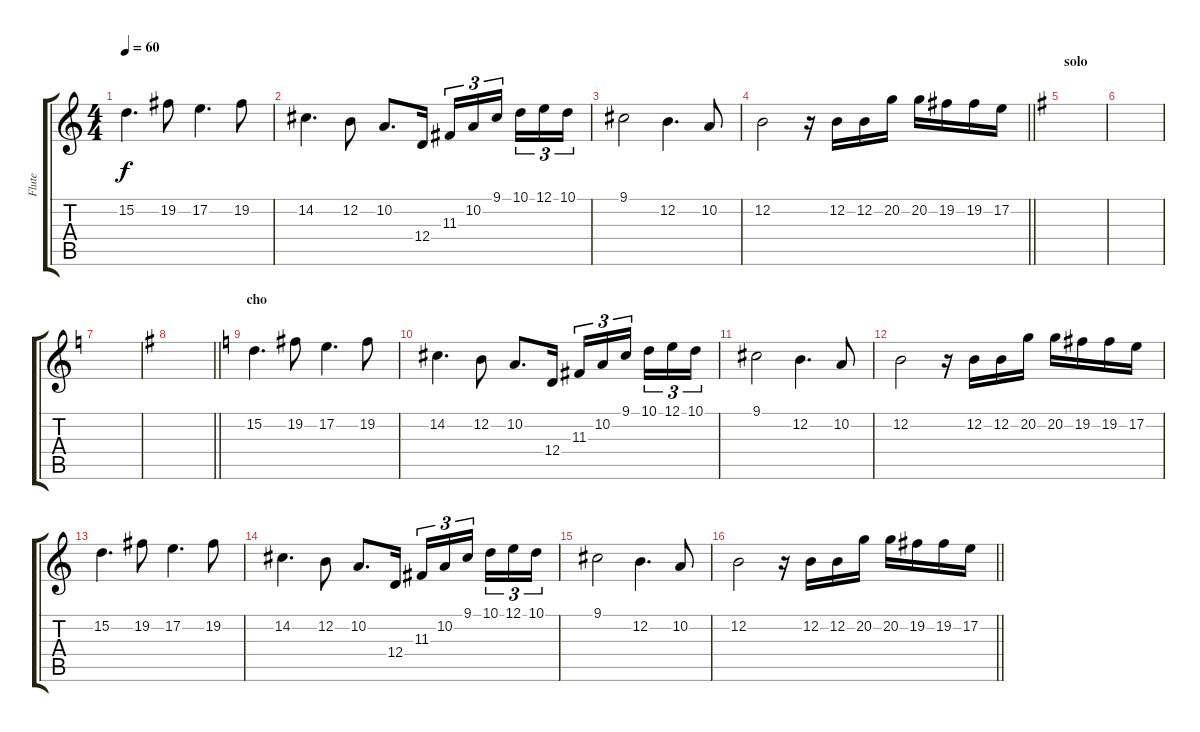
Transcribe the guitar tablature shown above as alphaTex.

\track ("Flute" "Flute") {instrument flute}
\staff {score tabs}
\tuning (E4 B3 G3 D3 A2 E2) {hide}
\ts (4 4)
\tempo 60
\clef g2
\ks c
15.2.4{d dy f} 19.2.8 17.2.4{d} 19.2.8 |
14.2.4{d} 12.2.8 10.2.8{d} 12.4.16 11.3.16{tu (3 2)} 10.2.16{tu (3 2)} 9.1.16{tu (3 2) beam splitsecondary} 10.1.16{tu (3 2)} 12.1.16{tu (3 2)} 10.1.16{tu (3 2)} |
9.1.2 12.2.4{d} 10.2.8 |
\barLineRight lightlight
12.2.2 r.16 12.2.16 12.2.16 20.2.16 20.2.16 19.2.16 19.2.16 17.2.16 |
\section ("" "solo")
\ks eminor
|
|
\ks c
|
\barLineRight lightlight
\ks eminor
|
\section ("" "cho")
\ks c
15.2.4{d} 19.2.8 17.2.4{d} 19.2.8 |
14.2.4{d} 12.2.8 10.2.8{d} 12.4.16 11.3.16{tu (3 2)} 10.2.16{tu (3 2)} 9.1.16{tu (3 2) beam splitsecondary} 10.1.16{tu (3 2)} 12.1.16{tu (3 2)} 10.1.16{tu (3 2)} |
9.1.2 12.2.4{d} 10.2.8 |
12.2.2 r.16 12.2.16 12.2.16 20.2.16 20.2.16 19.2.16 19.2.16 17.2.16 |
15.2.4{d} 19.2.8 17.2.4{d} 19.2.8 |
14.2.4{d} 12.2.8 10.2.8{d} 12.4.16 11.3.16{tu (3 2)} 10.2.16{tu (3 2)} 9.1.16{tu (3 2) beam splitsecondary} 10.1.16{tu (3 2)} 12.1.16{tu (3 2)} 10.1.16{tu (3 2)} |
9.1.2 12.2.4{d} 10.2.8 |
\barLineRight lightlight
12.2.2 r.16 12.2.16 12.2.16 20.2.16 20.2.16 19.2.16 19.2.16 17.2.16
